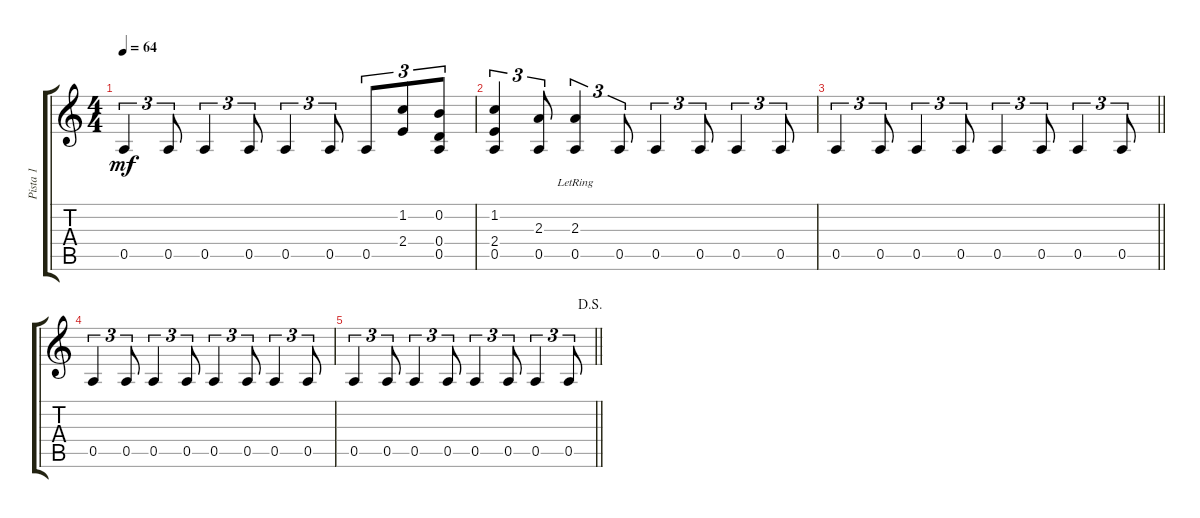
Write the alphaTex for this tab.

\track ("Pista 1" "Pista 1") {instrument acousticguitarsteel}
\staff {score tabs}
\tuning (E4 B3 G3 D3 A2 E2) {hide}
\ts (4 4)
\tempo 64
\clef g2
\ks c
0.5.4{tu (3 2) dy mf} 0.5.8{tu (3 2)} 0.5.4{tu (3 2)} 0.5.8{tu (3 2)} 0.5.4{tu (3 2)} 0.5.8{tu (3 2)} 0.5.8{tu (3 2)} (1.2 2.4).8{tu (3 2)} (0.2 0.4 0.5).8{tu (3 2)} |
(1.2 2.4 0.5).4{tu (3 2)} (2.3 0.5).8{tu (3 2)} (2.3{lr} 0.5).4{tu (3 2)} 0.5.8{tu (3 2)} 0.5.4{tu (3 2)} 0.5.8{tu (3 2)} 0.5.4{tu (3 2)} 0.5.8{tu (3 2)} |
\barLineRight lightlight
0.5.4{tu (3 2)} 0.5.8{tu (3 2)} 0.5.4{tu (3 2)} 0.5.8{tu (3 2)} 0.5.4{tu (3 2)} 0.5.8{tu (3 2)} 0.5.4{tu (3 2)} 0.5.8{tu (3 2)} |
0.5.4{tu (3 2)} 0.5.8{tu (3 2)} 0.5.4{tu (3 2)} 0.5.8{tu (3 2)} 0.5.4{tu (3 2)} 0.5.8{tu (3 2)} 0.5.4{tu (3 2)} 0.5.8{tu (3 2)} |
\jump dalsegno
\barLineRight lightlight
0.5.4{tu (3 2)} 0.5.8{tu (3 2)} 0.5.4{tu (3 2)} 0.5.8{tu (3 2)} 0.5.4{tu (3 2)} 0.5.8{tu (3 2)} 0.5.4{tu (3 2)} 0.5.8{tu (3 2)}
